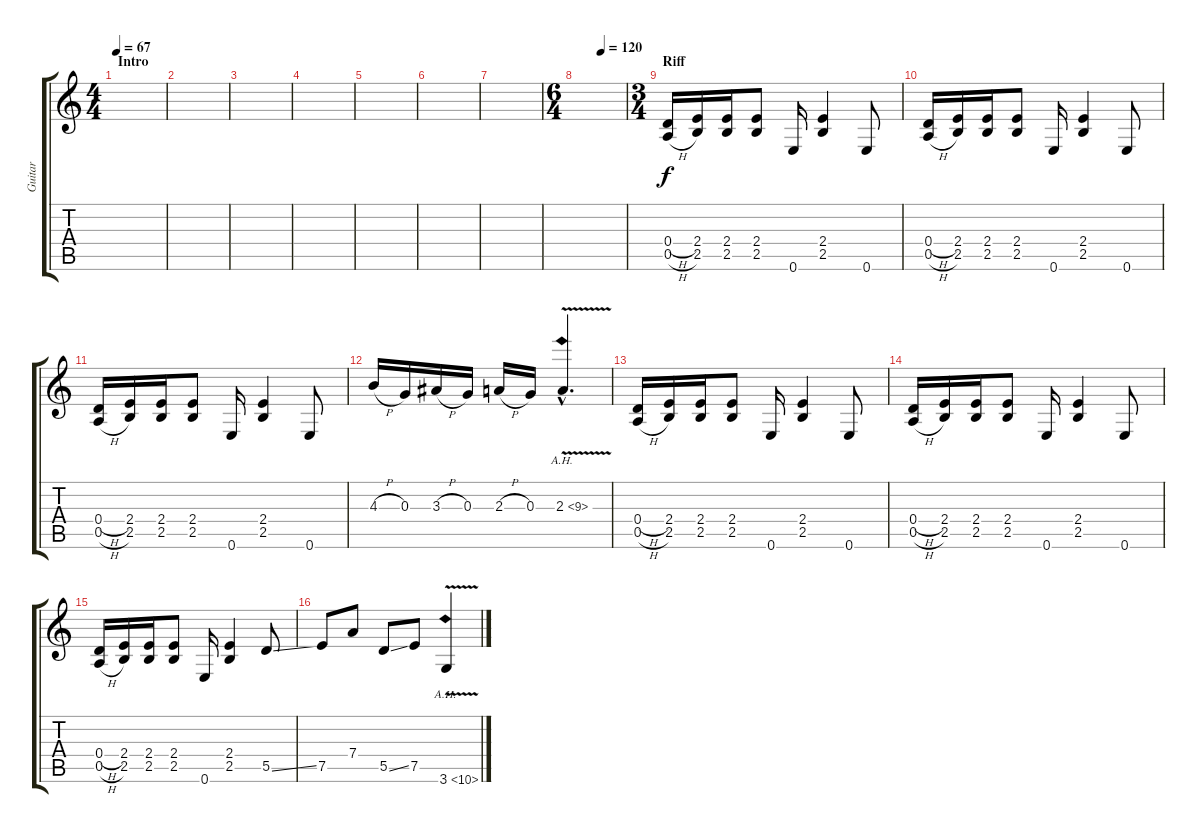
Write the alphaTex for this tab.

\track ("Guitar" "Guitar") {instrument distortionguitar}
\staff {score tabs}
\tuning (E4 B3 G3 D3 A2 E2) {hide}
\ts (4 4)
\section ("" "Intro")
\tempo 67
\clef g2
\ks c
|
|
|
|
|
|
|
\ts (6 4)
\tempo (120 0.5)
|
\ts (3 4)
\section ("" "Riff")
(0.4{h} 0.5{h}).16 (2.4 2.5).16 (2.4 2.5).16 (2.4 2.5).8 0.6.16 (2.4 2.5).4 0.6.8 |
(0.4{h} 0.5{h}).16 (2.4 2.5).16 (2.4 2.5).16 (2.4 2.5).8 0.6.16 (2.4 2.5).4 0.6.8 |
(0.4{h} 0.5{h}).16 (2.4 2.5).16 (2.4 2.5).16 (2.4 2.5).8 0.6.16 (2.4 2.5).4 0.6.8 |
4.3{h}.16 0.3.16 3.3{h}.16 0.3.16 2.3{h}.16 0.3.16 2.3{ah 7 v hac}.4{d} |
(0.4{h} 0.5{h}).16 (2.4 2.5).16 (2.4 2.5).16 (2.4 2.5).8 0.6.16 (2.4 2.5).4 0.6.8 |
(0.4{h} 0.5{h}).16 (2.4 2.5).16 (2.4 2.5).16 (2.4 2.5).8 0.6.16 (2.4 2.5).4 0.6.8 |
(0.4{h} 0.5{h}).16 (2.4 2.5).16 (2.4 2.5).16 (2.4 2.5).8 0.6.16 (2.4 2.5).4 5.5{ss}.8 |
7.5.8 7.4.8 5.5{ss}.8 7.5.8 3.6{ah 7 v}.4
